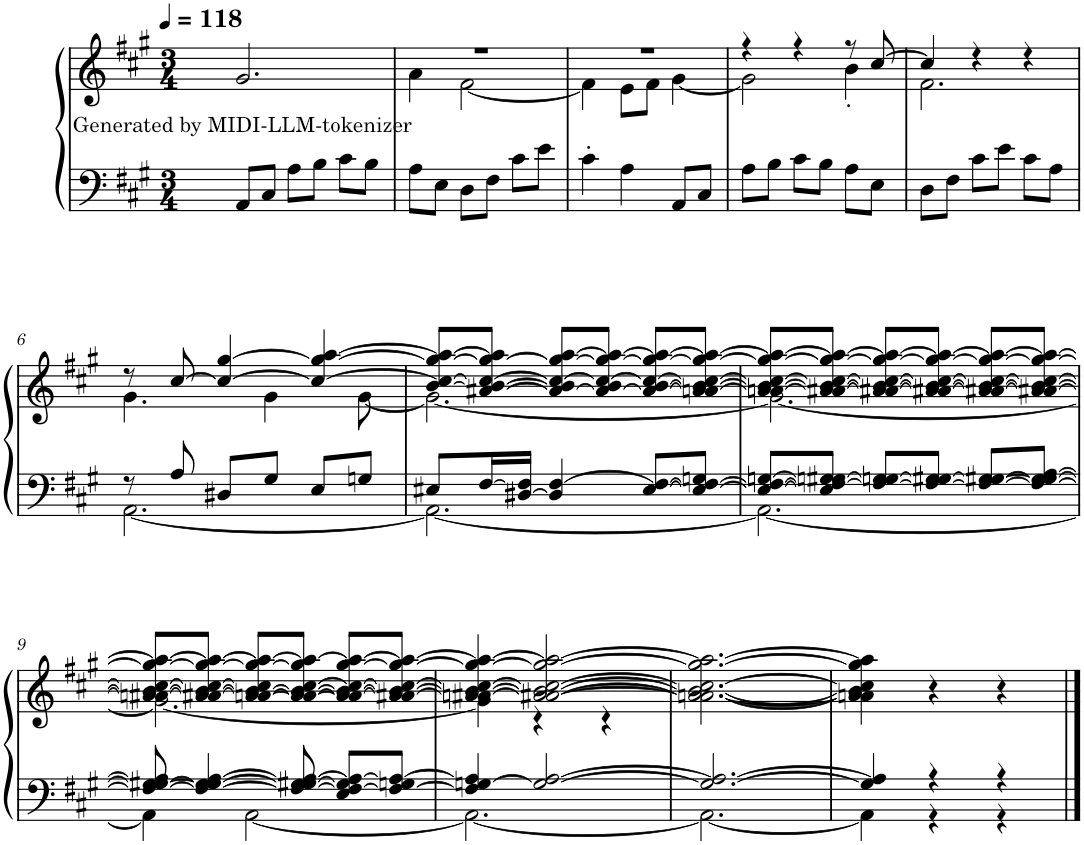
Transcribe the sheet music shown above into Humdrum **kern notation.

**kern	**kern	**text
*part1	*part1	*part1
*staff2	*staff1	*staff1
*I"Piano	*	*
*I'Pno.	*	*
*clefF4	*clefG2	*
*k[f#c#g#]	*k[f#c#g#]	*
*M3/4	*M3/4	*
*MM118	*MM118	*
=1	=1	=1
!	!	!LO:LY:b
8AA/L	2.g#/	Generated by MIDI-LLM-tokenizer
8C#/J	.	.
8A\L	.	.
8B\J	.	.
8c#\L	.	.
8B\J	.	.
=2	=2	=2
*	*^	*
8A\L	2.r	4a\	.
8E\J	.	.	.
8D\L	.	[2f#\	.
8F#\J	.	.	.
8c#\L	.	.	.
8e\J	.	.	.
=3	=3	=3	=3
4c#'\	2.r	4f#\]	.
4A\	.	8e\L	.
.	.	8f#\J	.
8AA/L	.	[4g#\	.
8C#/J	.	.	.
=4	=4	=4	=4
8A\L	4r	2g#\]	.
8B\J	.	.	.
8c#\L	4r	.	.
8B\J	.	.	.
8A\L	8r	4b'\	.
8E\J	[8cc#/	.	.
=5	=5	=5	=5
8D\L	4cc#/]	2.f#\	.
8F#\J	.	.	.
8c#\L	4r	.	.
8e\J	.	.	.
8c#\L	4r	.	.
8A\J	.	.	.
!!LO:LB:g=z	!!
=6	=6	=6	=6
*^	*	*	*
8r	[2.AA\	8r	4.g#\	.
8A/	.	[8cc#/	.	.
8D#X/L	.	4cc#/_ [4gg#/	.	.
8G#/J	.	.	4g#\	.
8E/L	.	4cc#/_ 4gg#/_ [4aa/	.	.
8Gn/J	.	.	[8g#\	.
=7	=7	=7	=7	=7
8E#X/L	2.AA\_	[8b/ 8cc#/_ 8gg#/_ 8aa/_L	2.g#\_	.
[16F#/L	.	[8a#X/ 8b/_ 8cc#/_ 8gg#/_ 8aa/]J	.	.
[16D#X/ 16F#/]JJ	.	.	.	.
4D#/] [4F#/	.	8a#/_ 8b/] 8cc#/_ 8gg#/_ [8aa/L	.	.
.	.	8a#/_ 8b/ 8cc#/_ 8gg#/_ 8aa/_J	.	.
[8E#/ 8F#/_L	.	8a#/_ [8b/ 8cc#/_ 8gg#/_ 8aa/_L	.	.
8E#/_ 8F#/_ 8Gn/J	.	8an/ 8a#/_ 8b/_ 8cc#/_ 8gg#/_ 8aa/_J	.	.
=8	=8	=8	=8	=8
8E#/_ 8F#/_ [8Gn/L	2.AA\_	[8an/ 8a#/] 8b/_ 8cc#/_ 8gg#/_ 8aa/_L	2.g#\_	.
8E#/] 8F#/_ 8Gn/] [8G#X/J	.	8a/_ 8a#X/ 8b/_ 8cc#/_ 8gg#/_ 8aa/_J	.	.
8F#/_ [8Gn/ 8G#/]L	.	8a/_ 8a#X/ 8b/_ 8cc#/_ 8gg#/_ 8aa/_L	.	.
8F#/_ 8G/_ 8G#X/J	.	8a/_ 8a#X/ 8b/_ 8cc#/_ 8gg#/_ 8aa/_J	.	.
8F#/_ 8G/_ [8G#X/L	.	8a/_ 8a#X/ 8b/_ 8cc#/_ 8gg#/_ 8aa/_L	.	.
8F#/_ 8G/_ 8G#/] [8A/J	.	8a/_ 8a#X/ 8b/_ 8cc#/_ 8gg#/_ 8aa/_J	.	.
!!LO:LB:g=z	!!
=9	=9	=9	=9	=9
8F#/_ 8G/_ [8G#X/ 8A/]	4AA\]	8an/_ 8a#X/ 8b/_ 8cc#/_ 8gg#/_ 8aa/_L	2.g#\_	.
4F#/_ 4G/_ 4G#/] [4A/	.	8a/] [8a#X/ 8b/_ 8cc#/_ 8gg#/_ 8aa/_J	.	.
.	[2AA\	[8an/ 8a#/_ 8b/_ 8cc#/] 8gg#/_ 8aa/_L	.	.
8F#/_ 8G/_ 8G#X/ 8A/_	.	8a/_ 8a#/_ 8b/_ [8cc#/ 8gg#/] 8aa/_J	.	.
8E/ 8F#/_ 8G/] 8A/_L	.	8a/_ 8a#/] 8b/_ 8cc#/_ [8gg#/ 8aa/_L	.	.
8F#/_ 8Gn/ 8A/_J	.	8a/_ 8a#X/ 8b/_ 8cc#/_ 8gg#/_ 8aa/_J	.	.
=10	=10	=10	=10	=10
4F#/] [4Gn/ 4A/]	2.AA\_	4an/_ 4a#X/ 4b/_ 4cc#/_ 4gg#/_ 4aa/_	4g#\]	.
2G/_ [2A/	.	2a/_ [2a#X/ 2b/_ 2cc#/_ 2gg#/_ 2aa/_	4r	.
.	.	.	4r	.
*	*	*v	*v	*
=11	=11	=11	=11
2.G/_ 2.A/_	2.AA\_	2.an\_ 2.a#\_ 2.b\_ 2.cc#\_ 2.gg#\_ 2.aa\_	.
=12	=12	=12	=12
4G/] 4A/]	4AA\]	4an\] 4a#\] 4b\] 4cc#\] 4gg#\] 4aa\]	.
4r	4r	4r	.
4r	4r	4r	.
*v	*v	*	*
==	==	==
*-	*-	*-
